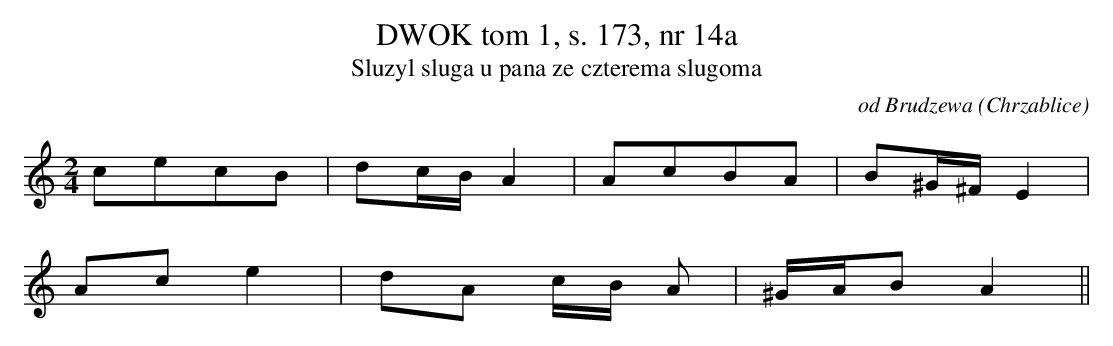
X:1
T:DWOK tom 1, s. 173, nr 14a
T:Sluzyl sluga u pana ze czterema slugoma
O:od Brudzewa (Chrzablice)
M:2/4
L:1/16
K:C
c2e2c2B2 | d2cBA4 |A2c2B2A2 | B2^G^FE4 |
A2c2e4 | d2A2 cB A2 | ^GAB2A4||
